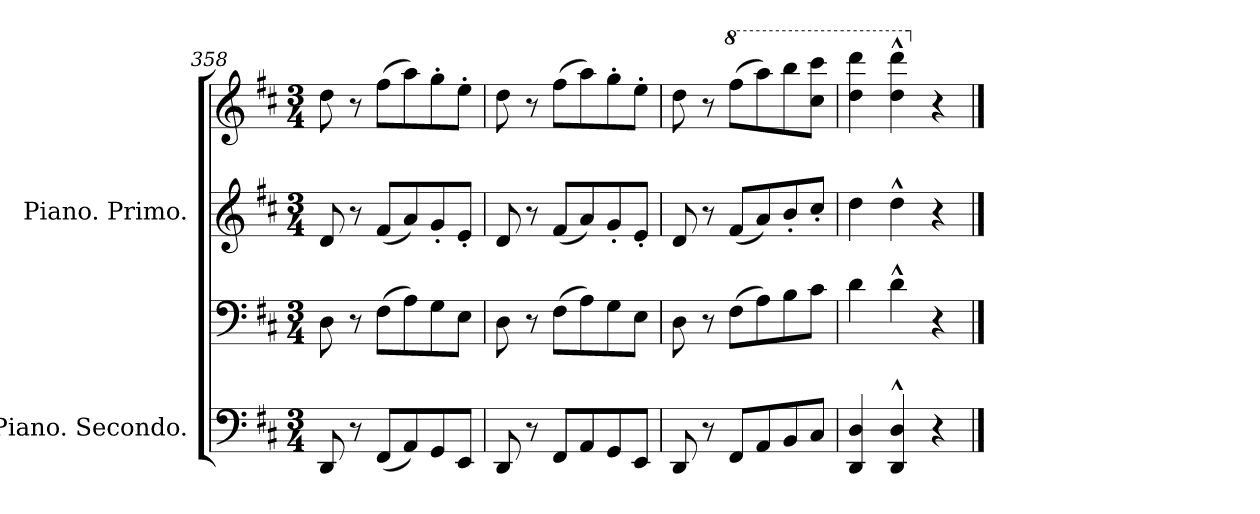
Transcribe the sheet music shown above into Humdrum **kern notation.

**kern	**kern	**kern	**kern
*part4	*part3	*part2	*part1
*staff4	*staff3	*staff2	*staff1
*I"Piano. Secondo.	*	*I"Piano. Primo.	*
*I'pf	*	*I'pf	*
*clefF4	*clefF4	*clefG2	*clefG2
*k[f#c#]	*k[f#c#]	*k[f#c#]	*k[f#c#]
*M3/4	*M3/4	*M3/4	*M3/4
=358	=358	=358	=358
8DD/	8D\	8d/	8dd\
8r	8r	8r	8r
(8FF#/L	(8F#\L	(8f#/L	(8ff#\L
8AA/)	8A\)	8a/)	8aa\)
8GG/	8G\	8g'/	8gg'\
8EE/J	8E\J	8e'/J	8ee'\J
=359	=359	=359	=359
8DD/	8D\	8d/	8dd\
8r	8r	8r	8r
8FF#/L	(8F#\L	(8f#/L	(8ff#\L
8AA/	8A\)	8a/)	8aa\)
8GG/	8G\	8g'/	8gg'\
8EE/J	8E\J	8e'/J	8ee'\J
=360	=360	=360	=360
8DD/	8D\	8d/	8dd\
8r	8r	8r	8r
*	*	*	*8va
8FF#/L	(8F#\L	(8f#/L	(8fff#\L
8AA/	8A\)	8a/)	8aaa\)
8BB/	8B\	8b'/	8bbb\
8C#/J	8c#\J	8cc#'/J	8ccc#\ 8cccc#\J
=361	=361	=361	=361
4DD/ 4D/	4d\	4dd\	4ddd\ 4dddd\
4DD^^/ 4D^^/	4d^^\	4dd^^\	4ddd^^\ 4dddd^^\
*	*	*	*X8va
4r	4r	4r	4r
==	==	==	==
*-	*-	*-	*-
